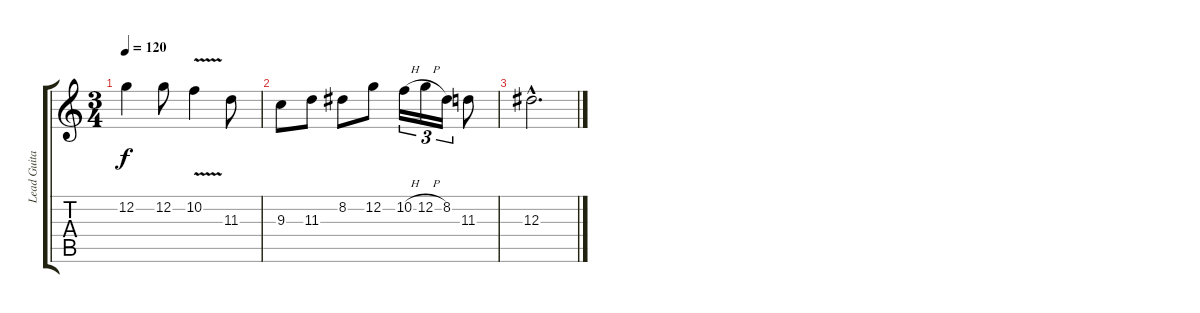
\track ("Lead Guitar" "Lead Guita") {instrument distortionguitar}
\staff {score tabs}
\tuning (C4 G3 Eb3 Bb2 F2 C2) {hide}
\ts (3 4)
\tempo 120
\clef g2
\ks c
12.2.4{dy f} 12.2.8 10.2{v}.4 11.3.8 |
9.3.8 11.3.8 8.2.8 12.2.8 10.2{h}.16{tu (3 2)} 12.2{h}.16{tu (3 2)} 8.2.16{tu (3 2)} 11.3.8 |
12.3{hac}.2{d}
